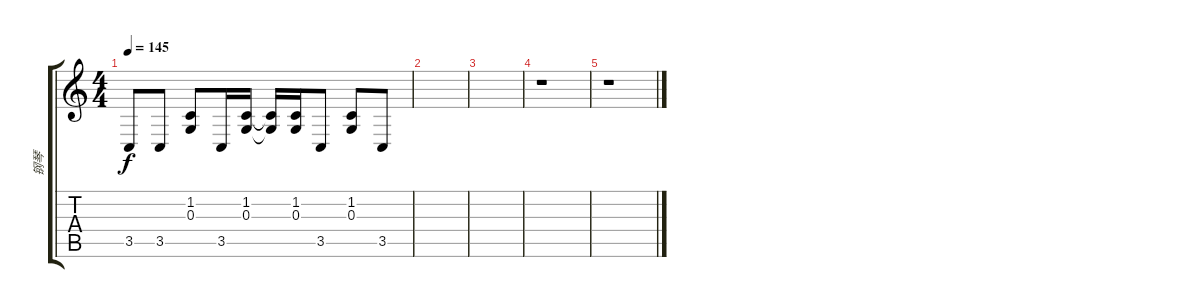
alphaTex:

\track ("钢琴" "钢琴") {instrument acousticgrandpiano}
\staff {score tabs}
\tuning (E4 B3 G3 D3 A2 E2) {hide}
\ts (4 4)
\tempo 145
\clef g2
\ks c
3.5.8{dy f} 3.5.8 (1.2 0.3).8 3.5.16 (1.2 0.3).16 (1.2{t} 0.3{t}).16 (1.2 0.3).16 3.5.8 (1.2 0.3).8 3.5.8 |
|
|
r.1 |
r.1
